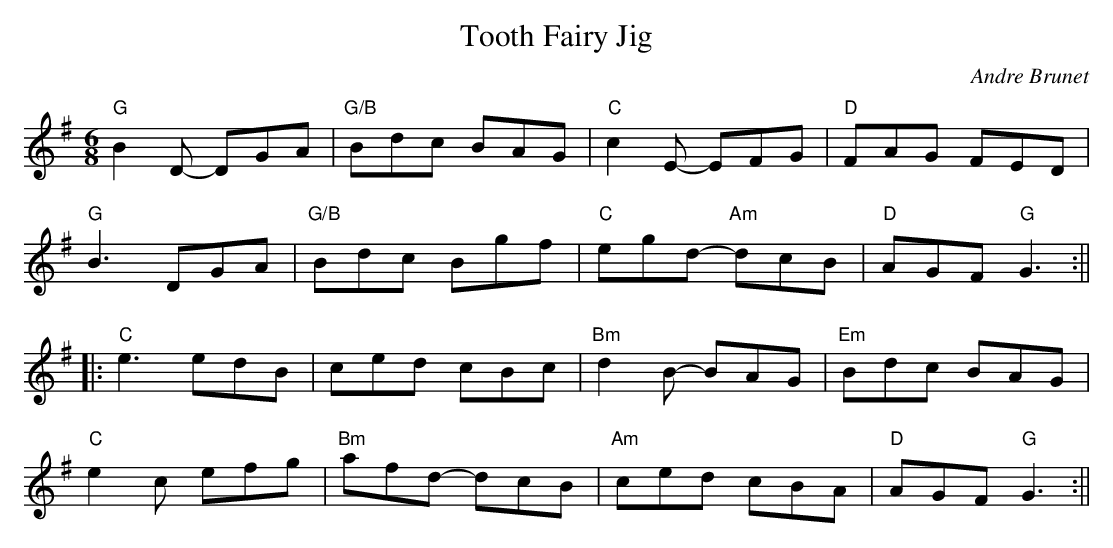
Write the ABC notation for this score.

X:1
T:Tooth Fairy Jig
M:6/8
L:1/8
C:Andre Brunet
K: G
"G"B2D- DGA|"G/B"Bdc BAG|"C"c2 E- EFG|"D"FAG FED|
"G"B3 DGA|"G/B"Bdc Bgf|"C"egd "Am"- dcB|"D"AGF "G"G3:||
||:"C" e3 edB| ced cBc| "Bm"d2 B - BAG|"Em"Bdc BAG|
"C"e2 c efg|"Bm"afd - dcB|"Am"ced cBA|"D" AGF "G"G3:||
